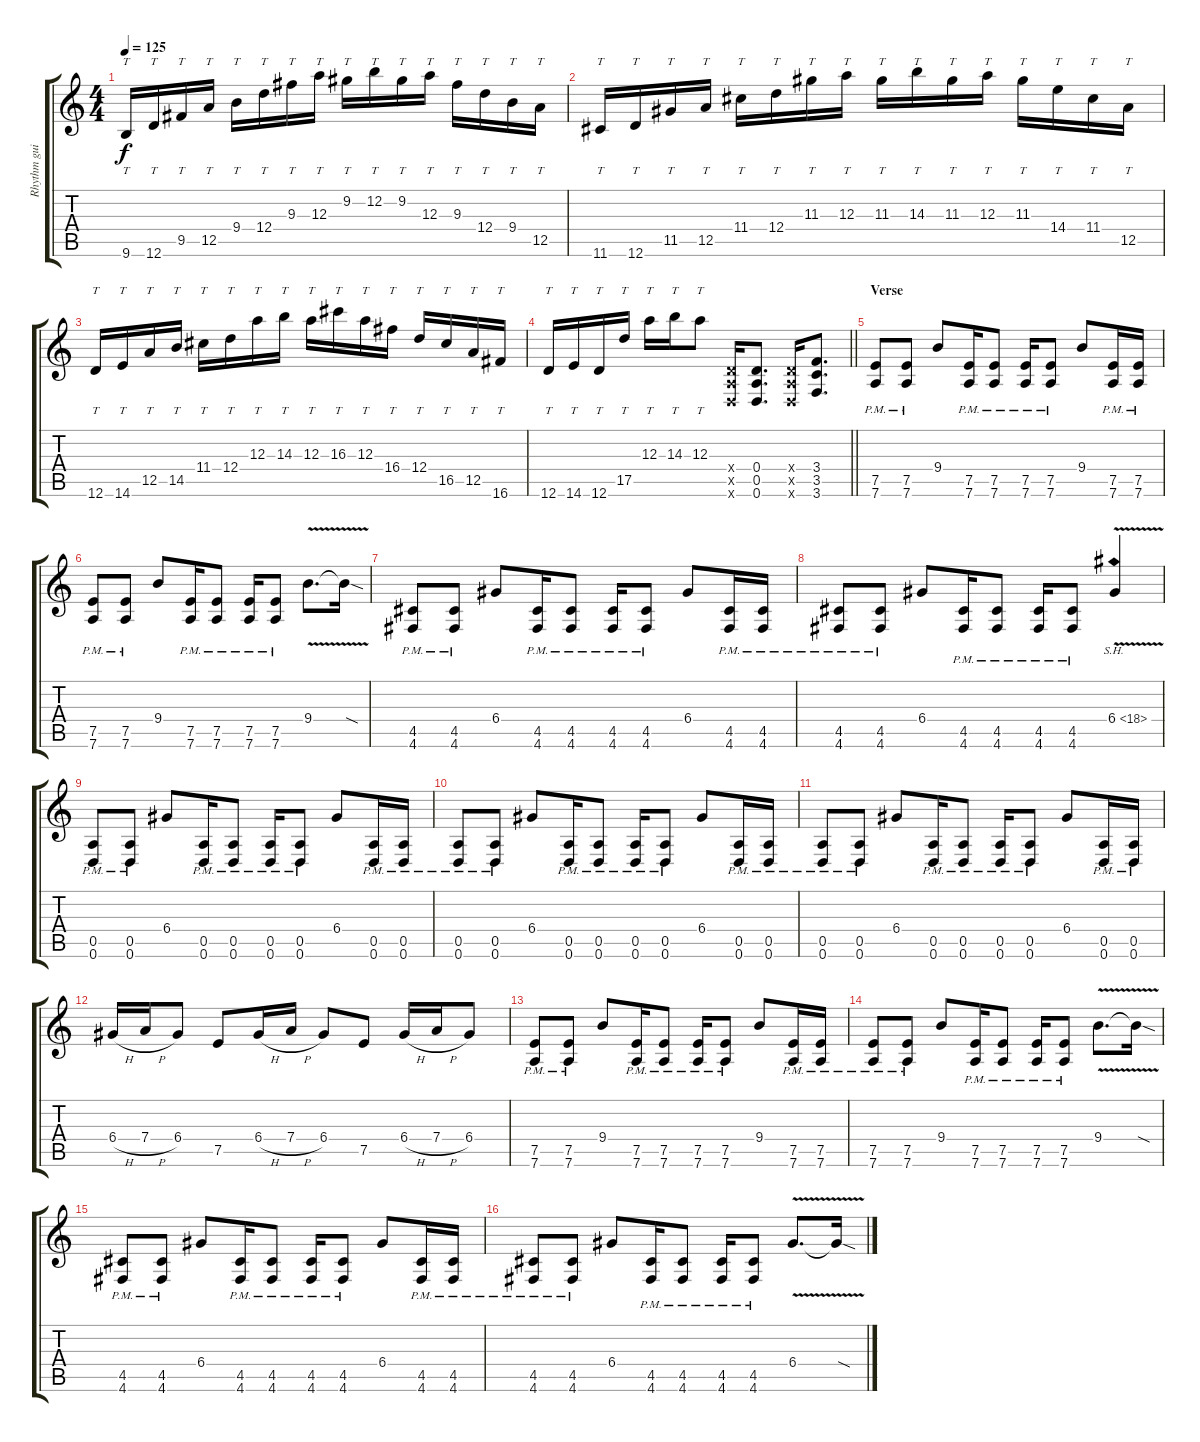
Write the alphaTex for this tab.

\track ("Rhythm guitar L" "Rhythm gui") {instrument distortionguitar}
\staff {score tabs}
\tuning (E4 B3 A3 D3 A2 D2) {hide}
\ts (4 4)
\tempo 125
\clef g2
\ks c
9.6.16{tt dy f} 12.6.16{tt} 9.5.16{tt} 12.5.16{tt} 9.4.16{tt} 12.4.16{tt} 9.3.16{tt} 12.3.16{tt} 9.2.16{tt} 12.2.16{tt} 9.2.16{tt} 12.3.16{tt} 9.3.16{tt} 12.4.16{tt} 9.4.16{tt} 12.5.16{tt} |
11.6.16{tt} 12.6.16{tt} 11.5.16{tt} 12.5.16{tt} 11.4.16{tt} 12.4.16{tt} 11.3.16{tt} 12.3.16{tt} 11.3.16{tt} 14.3.16{tt} 11.3.16{tt} 12.3.16{tt} 11.3.16{tt} 14.4.16{tt} 11.4.16{tt} 12.5.16{tt} |
12.6.16{tt} 14.6.16{tt} 12.5.16{tt} 14.5.16{tt} 11.4.16{tt} 12.4.16{tt} 12.3.16{tt} 14.3.16{tt} 12.3.16{tt} 16.3.16{tt} 12.3.16{tt} 16.4.16{tt} 12.4.16{tt} 16.5.16{tt} 12.5.16{tt} 16.6.16{tt} |
\barLineRight lightlight
12.6.16{tt} 14.6.16{tt} 12.6.16{tt} 17.5.16{tt} 12.3.16{tt} 14.3.16{tt} 12.3.8{tt} (0.4{x} 0.5{x} 0.6{x}).16 (0.4 0.5 0.6).8{d} (0.4{x} 0.5{x} 0.6{x}).16 (3.4 3.5 3.6).8{d} |
\section ("" "Verse")
(7.5{pm} 7.6{pm}).8 (7.5{pm} 7.6{pm}).8 9.4.8 (7.5{pm} 7.6{pm}).16 (7.5{pm} 7.6{pm}).8 (7.5{pm} 7.6{pm}).16 (7.5{pm} 7.6{pm}).8 9.4.8 (7.5{pm} 7.6{pm}).16 (7.5{pm} 7.6{pm}).16 |
(7.5{pm} 7.6{pm}).8 (7.5{pm} 7.6{pm}).8 9.4.8 (7.5{pm} 7.6{pm}).16 (7.5{pm} 7.6{pm}).8 (7.5{pm} 7.6{pm}).16 (7.5{pm} 7.6{pm}).8 9.4{v}.8{d} 9.4{sod t}.16 |
(4.5{pm} 4.6{pm}).8 (4.5{pm} 4.6{pm}).8 6.4.8 (4.5{pm} 4.6{pm}).16 (4.5{pm} 4.6{pm}).8 (4.5{pm} 4.6{pm}).16 (4.5{pm} 4.6{pm}).8 6.4.8 (4.5{pm} 4.6{pm}).16 (4.5{pm} 4.6{pm}).16 |
(4.5{pm} 4.6{pm}).8 (4.5{pm} 4.6{pm}).8 6.4.8 (4.5{pm} 4.6{pm}).16 (4.5{pm} 4.6{pm}).8 (4.5{pm} 4.6{pm}).16 (4.5{pm} 4.6{pm}).8 6.4{sh 12 v}.4 |
(0.5{pm} 0.6{pm}).8 (0.5{pm} 0.6{pm}).8 6.4.8 (0.5{pm} 0.6{pm}).16 (0.5{pm} 0.6{pm}).8 (0.5{pm} 0.6{pm}).16 (0.5{pm} 0.6{pm}).8 6.4.8 (0.5{pm} 0.6{pm}).16 (0.5{pm} 0.6{pm}).16 |
(0.5{pm} 0.6{pm}).8 (0.5{pm} 0.6{pm}).8 6.4.8 (0.5{pm} 0.6{pm}).16 (0.5{pm} 0.6{pm}).8 (0.5{pm} 0.6{pm}).16 (0.5{pm} 0.6{pm}).8 6.4.8 (0.5{pm} 0.6{pm}).16 (0.5{pm} 0.6{pm}).16 |
(0.5{pm} 0.6{pm}).8 (0.5{pm} 0.6{pm}).8 6.4.8 (0.5{pm} 0.6{pm}).16 (0.5{pm} 0.6{pm}).8 (0.5{pm} 0.6{pm}).16 (0.5{pm} 0.6{pm}).8 6.4.8 (0.5{pm} 0.6{pm}).16 (0.5{pm} 0.6{pm}).16 |
6.4{h}.16 7.4{h}.16 6.4.8 7.5.8 6.4{h}.16 7.4{h}.16 6.4.8 7.5.8 6.4{h}.16 7.4{h}.16 6.4.8 |
(7.5{pm} 7.6{pm}).8 (7.5{pm} 7.6{pm}).8 9.4.8 (7.5{pm} 7.6{pm}).16 (7.5{pm} 7.6{pm}).8 (7.5{pm} 7.6{pm}).16 (7.5{pm} 7.6{pm}).8 9.4.8 (7.5{pm} 7.6{pm}).16 (7.5{pm} 7.6{pm}).16 |
(7.5{pm} 7.6{pm}).8 (7.5{pm} 7.6{pm}).8 9.4.8 (7.5{pm} 7.6{pm}).16 (7.5{pm} 7.6{pm}).8 (7.5{pm} 7.6{pm}).16 (7.5{pm} 7.6{pm}).8 9.4{v}.8{d} 9.4{sod t}.16 |
(4.5{pm} 4.6{pm}).8 (4.5{pm} 4.6{pm}).8 6.4.8 (4.5{pm} 4.6{pm}).16 (4.5{pm} 4.6{pm}).8 (4.5{pm} 4.6{pm}).16 (4.5{pm} 4.6{pm}).8 6.4.8 (4.5{pm} 4.6{pm}).16 (4.5{pm} 4.6{pm}).16 |
(4.5{pm} 4.6{pm}).8 (4.5{pm} 4.6{pm}).8 6.4.8 (4.5{pm} 4.6{pm}).16 (4.5{pm} 4.6{pm}).8 (4.5{pm} 4.6{pm}).16 (4.5{pm} 4.6{pm}).8 6.4{v}.8{d} 6.4{sod t}.16
